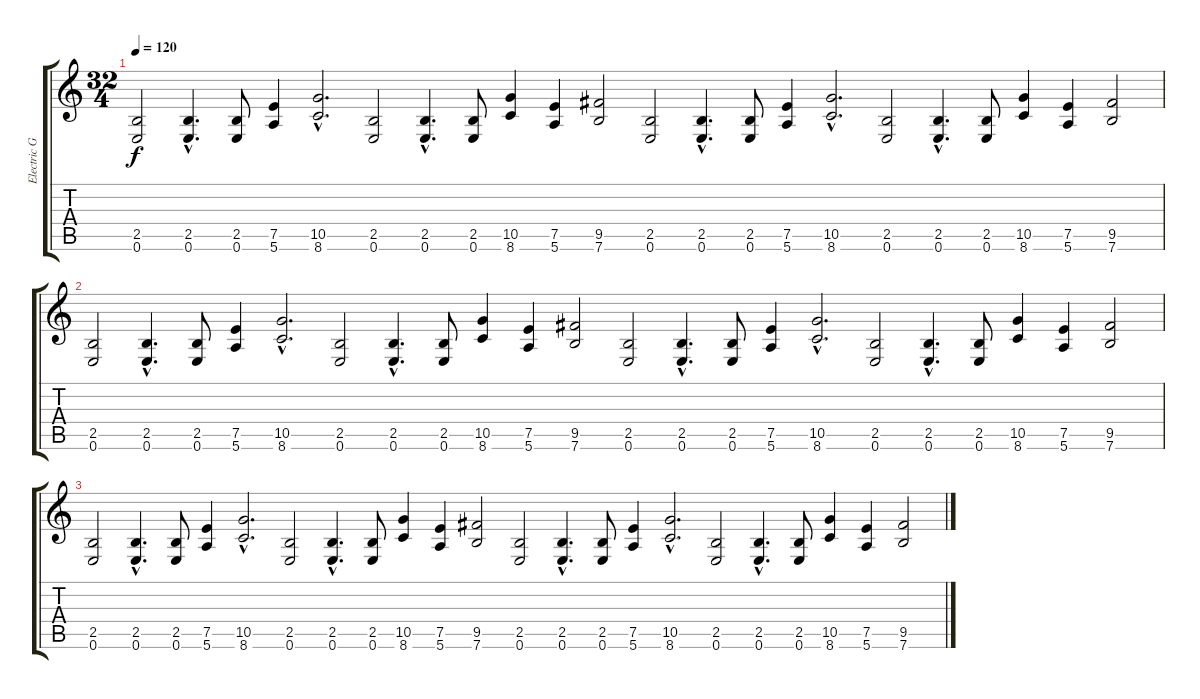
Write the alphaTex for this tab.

\track ("Electric Guitar (distortion)" "Electric G") {instrument distortionguitar}
\staff {score tabs}
\tuning (E4 B3 G3 D3 A2 E2) {hide}
\ts (32 4)
\tempo 120
\clef g2
\ks c
(2.5 0.6).2{dy f} (2.5{hac} 0.6{hac}).4{d} (2.5 0.6).8 (7.5 5.6).4 (10.5{hac} 8.6{hac}).2{d} (2.5 0.6).2 (2.5{hac} 0.6{hac}).4{d} (2.5 0.6).8 (10.5 8.6).4 (7.5 5.6).4 (9.5 7.6).2 (2.5 0.6).2 (2.5{hac} 0.6{hac}).4{d} (2.5 0.6).8 (7.5 5.6).4 (10.5{hac} 8.6{hac}).2{d} (2.5 0.6).2 (2.5{hac} 0.6{hac}).4{d} (2.5 0.6).8 (10.5 8.6).4 (7.5 5.6).4 (9.5 7.6).2 |
(2.5 0.6).2 (2.5{hac} 0.6{hac}).4{d} (2.5 0.6).8 (7.5 5.6).4 (10.5{hac} 8.6{hac}).2{d} (2.5 0.6).2 (2.5{hac} 0.6{hac}).4{d} (2.5 0.6).8 (10.5 8.6).4 (7.5 5.6).4 (9.5 7.6).2 (2.5 0.6).2 (2.5{hac} 0.6{hac}).4{d} (2.5 0.6).8 (7.5 5.6).4 (10.5{hac} 8.6{hac}).2{d} (2.5 0.6).2 (2.5{hac} 0.6{hac}).4{d} (2.5 0.6).8 (10.5 8.6).4 (7.5 5.6).4 (9.5 7.6).2 |
(2.5 0.6).2{volume 7} (2.5{hac} 0.6{hac}).4{d} (2.5 0.6).8 (7.5 5.6).4 (10.5{hac} 8.6{hac}).2{d} (2.5 0.6).2 (2.5{hac} 0.6{hac}).4{d} (2.5 0.6).8 (10.5 8.6).4 (7.5 5.6).4 (9.5 7.6).2 (2.5 0.6).2{volume 0} (2.5{hac} 0.6{hac}).4{d} (2.5 0.6).8 (7.5 5.6).4 (10.5{hac} 8.6{hac}).2{d} (2.5 0.6).2 (2.5{hac} 0.6{hac}).4{d} (2.5 0.6).8 (10.5 8.6).4 (7.5 5.6).4 (9.5 7.6).2
